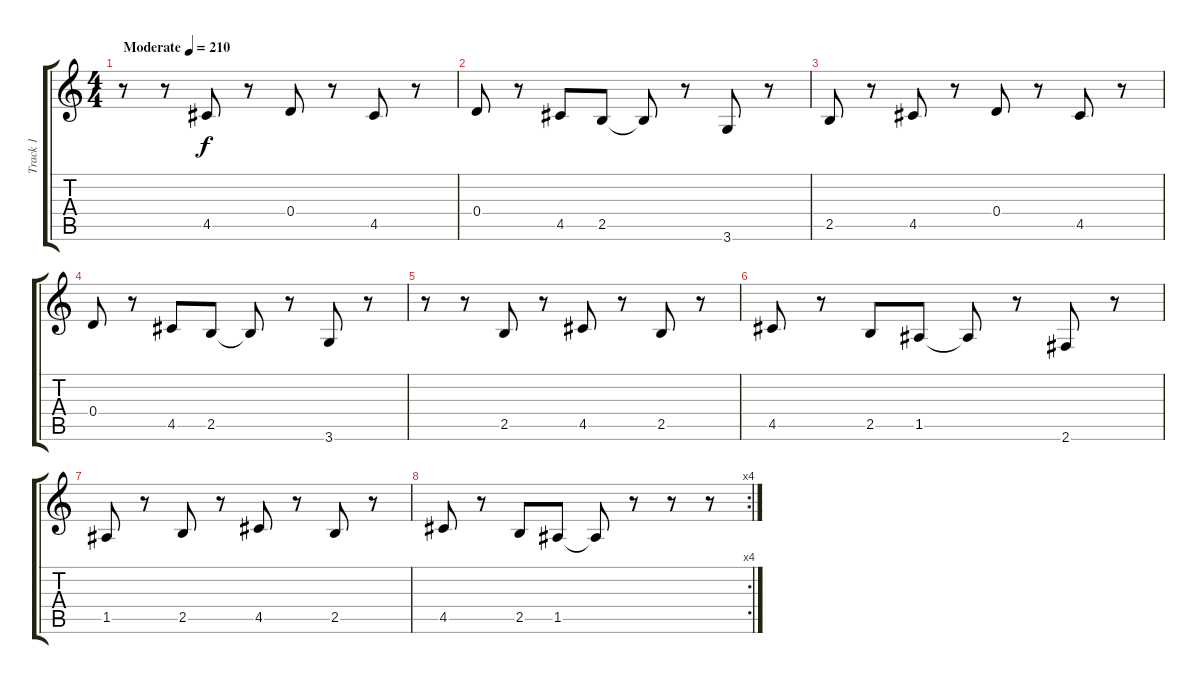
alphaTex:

\track ("Track 1" "Track 1") {instrument overdrivenguitar}
\staff {score tabs}
\tuning (E4 B3 G3 D3 A2 E2) {hide}
\ts (4 4)
\tempo (210 "Moderate")
\clef g2
\ks c
r.8{dy f instrument overdrivenguitar} r.8 4.5.8 r.8 0.4.8 r.8 4.5.8 r.8 |
0.4.8 r.8 4.5.8 2.5.8 2.5{t}.8 r.8 3.6.8 r.8 |
2.5.8 r.8 4.5.8 r.8 0.4.8 r.8 4.5.8 r.8 |
0.4.8 r.8 4.5.8 2.5.8 2.5{t}.8 r.8 3.6.8 r.8 |
r.8 r.8 2.5.8 r.8 4.5.8 r.8 2.5.8 r.8 |
4.5.8 r.8 2.5.8 1.5.8 1.5{t}.8 r.8 2.6.8 r.8 |
1.5.8 r.8 2.5.8 r.8 4.5.8 r.8 2.5.8 r.8 |
\rc 4
4.5.8 r.8 2.5.8 1.5.8 1.5{t}.8 r.8 r.8 r.8
